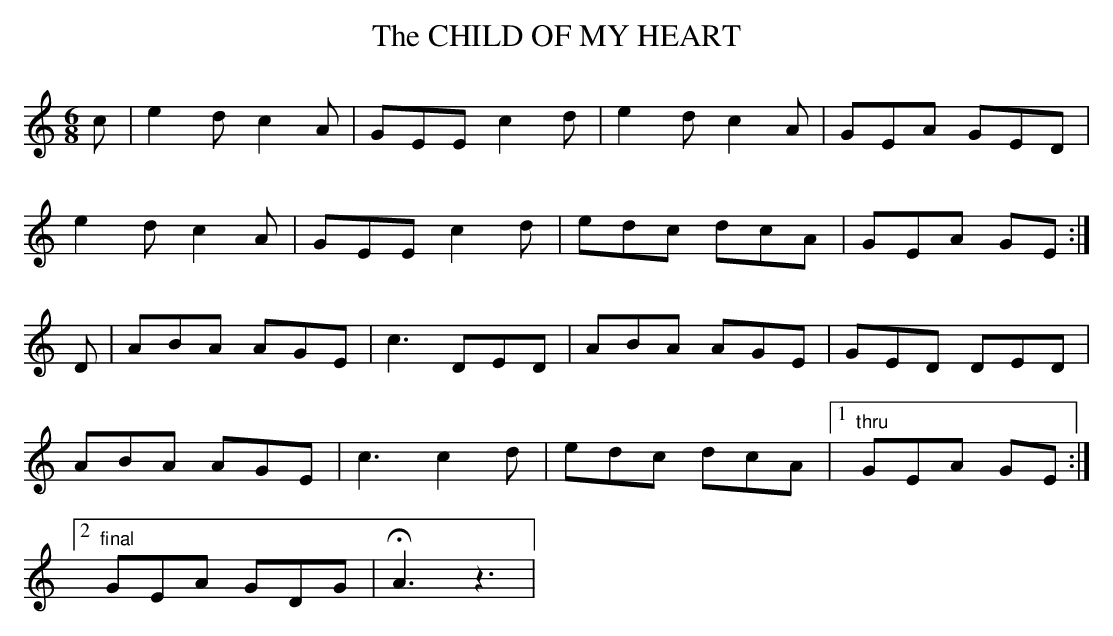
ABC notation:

X:1
T:CHILD OF MY HEART, The
M:6/8
L:1/8
K:Am
c|e2d c2A|GEE c2d|e2d c2A|GEA GED|
e2d c2A|GEE c2d|edc dcA|GEA GE :|
D|ABA AGE|c3 DED|ABA AGE|GED DED|
ABA AGE|c3 c2d|edc dcA|1 "thru"GEA GE :|
[2 "final" GEA GDG|HA3z3|
